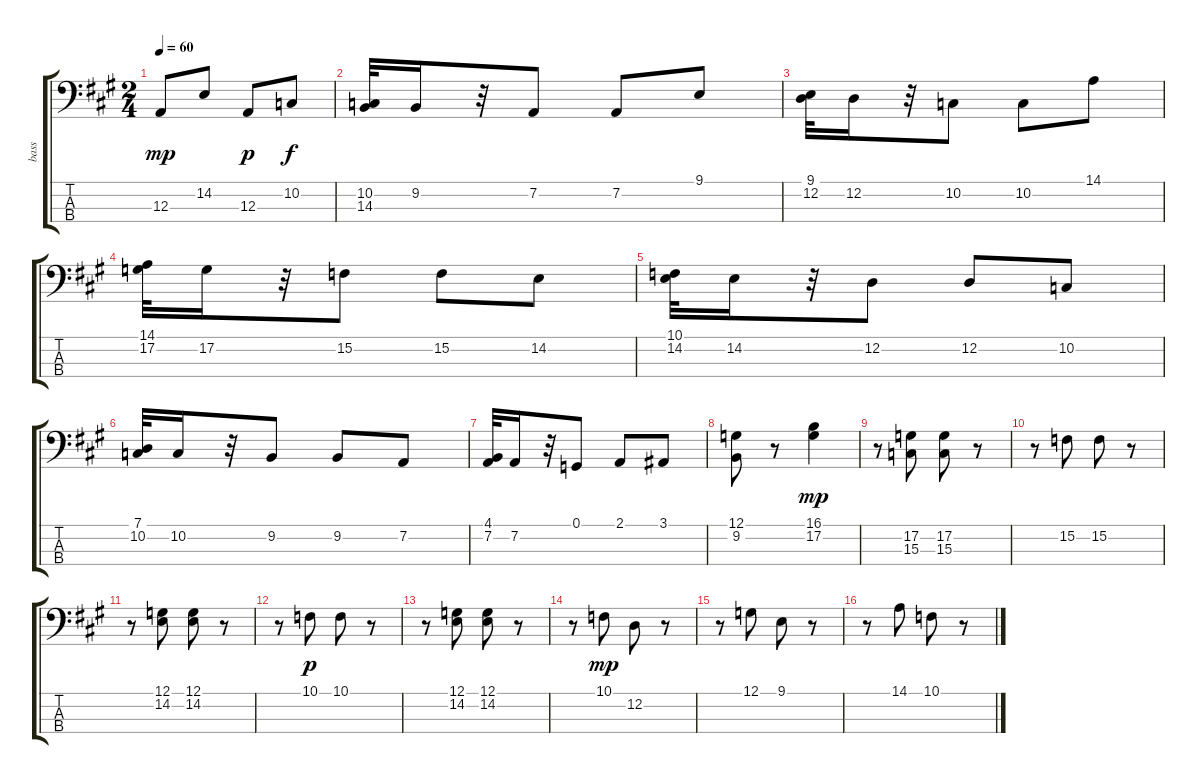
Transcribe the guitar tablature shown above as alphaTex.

\track ("bass                " "bass      ") {instrument electricgrandpiano}
\staff {score tabs}
\tuning (G2 D2 A1 E1) {hide}
\ts (2 4)
\tempo 60
\clef f4
\ks a
12.3.8{dy mp} 14.2.8 12.3.8{dy p} 10.2.8{dy f} |
(10.2 14.3).32 9.2.16 r.32 7.2.8 7.2.8 9.1.8 |
(9.1 12.2).32 12.2.16 r.32 10.2.8 10.2.8 14.1.8 |
(14.1 17.2).32 17.2.16 r.32 15.2.8 15.2.8 14.2.8 |
(10.1 14.2).32 14.2.16 r.32 12.2.8 12.2.8 10.2.8 |
(7.1 10.2).32 10.2.16 r.32 9.2.8 9.2.8 7.2.8 |
(4.1 7.2).32 7.2.16 r.32 0.1.8 2.1.8 3.1.8 |
(12.1 9.2).8 r.8 (16.1 17.2).4{dy mp} |
r.8 (17.2 15.3).8 (17.2 15.3).8 r.8 |
r.8 15.2.8 15.2.8 r.8 |
r.8 (12.1 14.2).8 (12.1 14.2).8 r.8 |
r.8 10.1.8{dy p} 10.1.8 r.8 |
r.8 (12.1 14.2).8 (12.1 14.2).8 r.8 |
r.8 10.1.8{dy mp} 12.2.8 r.8 |
r.8 12.1.8 9.1.8 r.8 |
r.8 14.1.8 10.1.8 r.8
